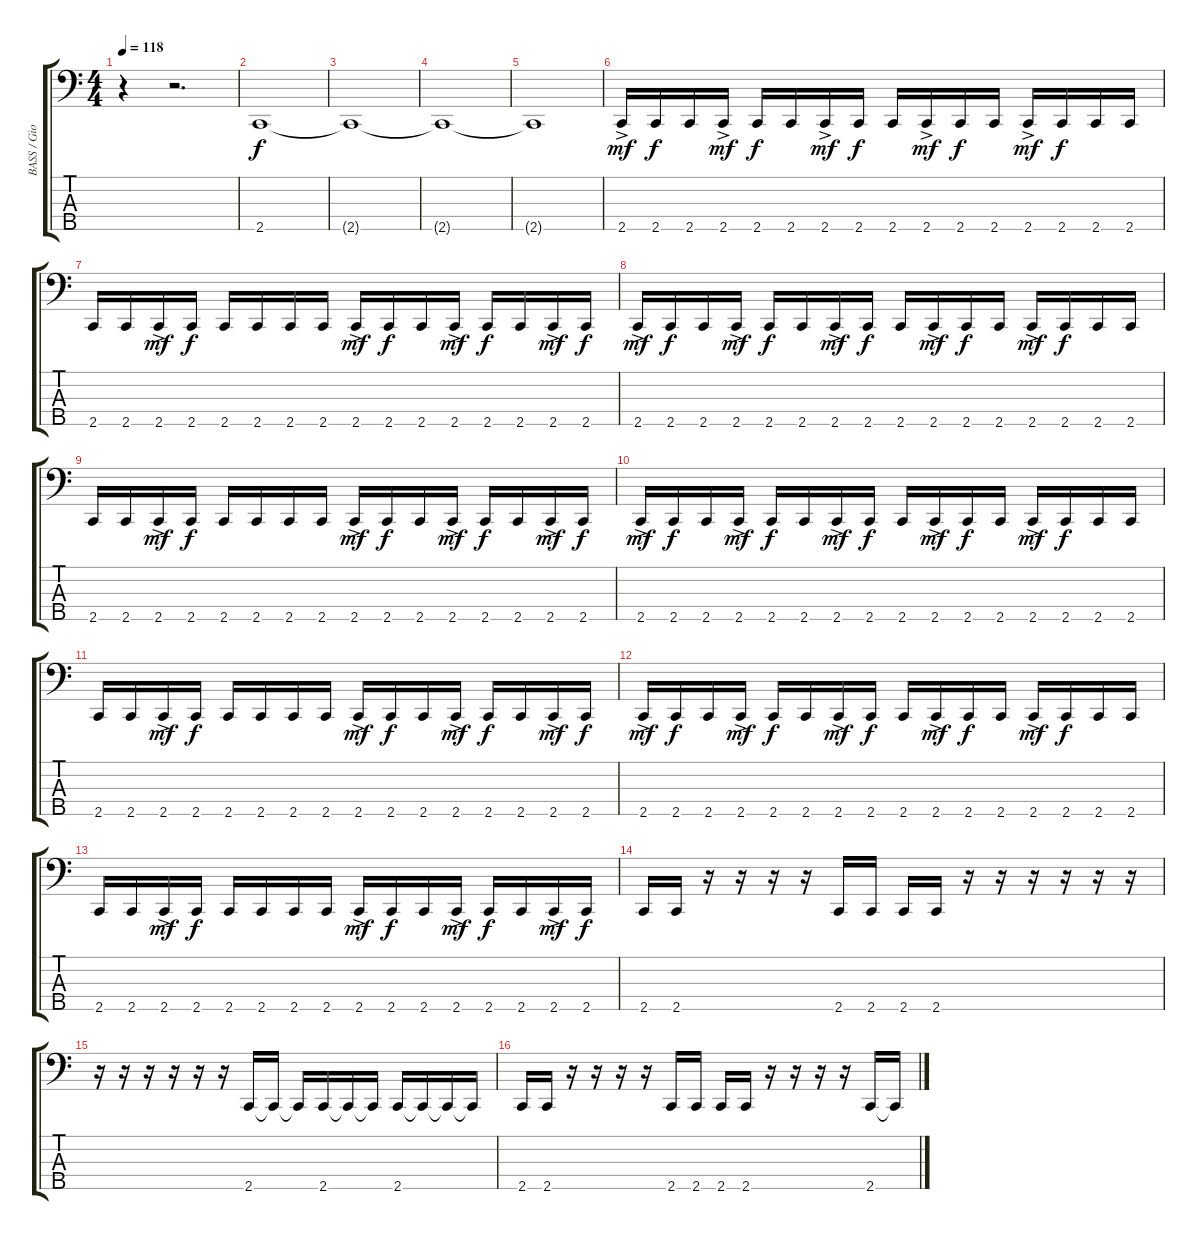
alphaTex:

\track ("BASS / Gio" "BASS / Gio") {instrument electricbassfinger}
\staff {score tabs}
\tuning (Gb2 Db2 Ab1 Eb1 Bb0) {hide}
\ts (4 4)
\tempo 118
\clef f4
\ks c
r.4{dy f instrument electricbassfinger} r.2{d} |
2.5.1 |
2.5{t}.1 |
2.5{t}.1 |
2.5{t}.1 |
2.5{ac}.16{dy mf} 2.5.16{dy f} 2.5.16 2.5{ac}.16{dy mf} 2.5.16{dy f} 2.5.16 2.5{ac}.16{dy mf} 2.5.16{dy f} 2.5.16 2.5{ac}.16{dy mf} 2.5.16{dy f} 2.5.16 2.5{ac}.16{dy mf} 2.5.16{dy f} 2.5.16 2.5.16 |
2.5.16 2.5.16 2.5{ac}.16{dy mf} 2.5.16{dy f} 2.5.16 2.5.16 2.5.16 2.5.16 2.5{ac}.16{dy mf} 2.5.16{dy f} 2.5.16 2.5{ac}.16{dy mf} 2.5.16{dy f} 2.5.16 2.5{ac}.16{dy mf} 2.5.16{dy f} |
2.5{ac}.16{dy mf} 2.5.16{dy f} 2.5.16 2.5{ac}.16{dy mf} 2.5.16{dy f} 2.5.16 2.5{ac}.16{dy mf} 2.5.16{dy f} 2.5.16 2.5{ac}.16{dy mf} 2.5.16{dy f} 2.5.16 2.5{ac}.16{dy mf} 2.5.16{dy f} 2.5.16 2.5.16 |
2.5.16 2.5.16 2.5{ac}.16{dy mf} 2.5.16{dy f} 2.5.16 2.5.16 2.5.16 2.5.16 2.5{ac}.16{dy mf} 2.5.16{dy f} 2.5.16 2.5{ac}.16{dy mf} 2.5.16{dy f} 2.5.16 2.5{ac}.16{dy mf} 2.5.16{dy f} |
2.5{ac}.16{dy mf} 2.5.16{dy f} 2.5.16 2.5{ac}.16{dy mf} 2.5.16{dy f} 2.5.16 2.5{ac}.16{dy mf} 2.5.16{dy f} 2.5.16 2.5{ac}.16{dy mf} 2.5.16{dy f} 2.5.16 2.5{ac}.16{dy mf} 2.5.16{dy f} 2.5.16 2.5.16 |
2.5.16 2.5.16 2.5{ac}.16{dy mf} 2.5.16{dy f} 2.5.16 2.5.16 2.5.16 2.5.16 2.5{ac}.16{dy mf} 2.5.16{dy f} 2.5.16 2.5{ac}.16{dy mf} 2.5.16{dy f} 2.5.16 2.5{ac}.16{dy mf} 2.5.16{dy f} |
2.5{ac}.16{dy mf} 2.5.16{dy f} 2.5.16 2.5{ac}.16{dy mf} 2.5.16{dy f} 2.5.16 2.5{ac}.16{dy mf} 2.5.16{dy f} 2.5.16 2.5{ac}.16{dy mf} 2.5.16{dy f} 2.5.16 2.5{ac}.16{dy mf} 2.5.16{dy f} 2.5.16 2.5.16 |
2.5.16 2.5.16 2.5{ac}.16{dy mf} 2.5.16{dy f} 2.5.16 2.5.16 2.5.16 2.5.16 2.5{ac}.16{dy mf} 2.5.16{dy f} 2.5.16 2.5{ac}.16{dy mf} 2.5.16{dy f} 2.5.16 2.5{ac}.16{dy mf} 2.5.16{dy f} |
2.5.16 2.5.16 r.16 r.16 r.16 r.16 2.5.16 2.5.16 2.5.16 2.5.16 r.16 r.16 r.16 r.16 r.16 r.16 |
r.16 r.16 r.16 r.16 r.16 r.16 2.5.16 2.5{t}.16 2.5{t}.16 2.5.16 2.5{t}.16 2.5{t}.16 2.5.16 2.5{t}.16 2.5{t}.16 2.5{t}.16 |
2.5.16 2.5.16 r.16 r.16 r.16 r.16 2.5.16 2.5.16 2.5.16 2.5.16 r.16 r.16 r.16 r.16 2.5.16 2.5{t}.16
